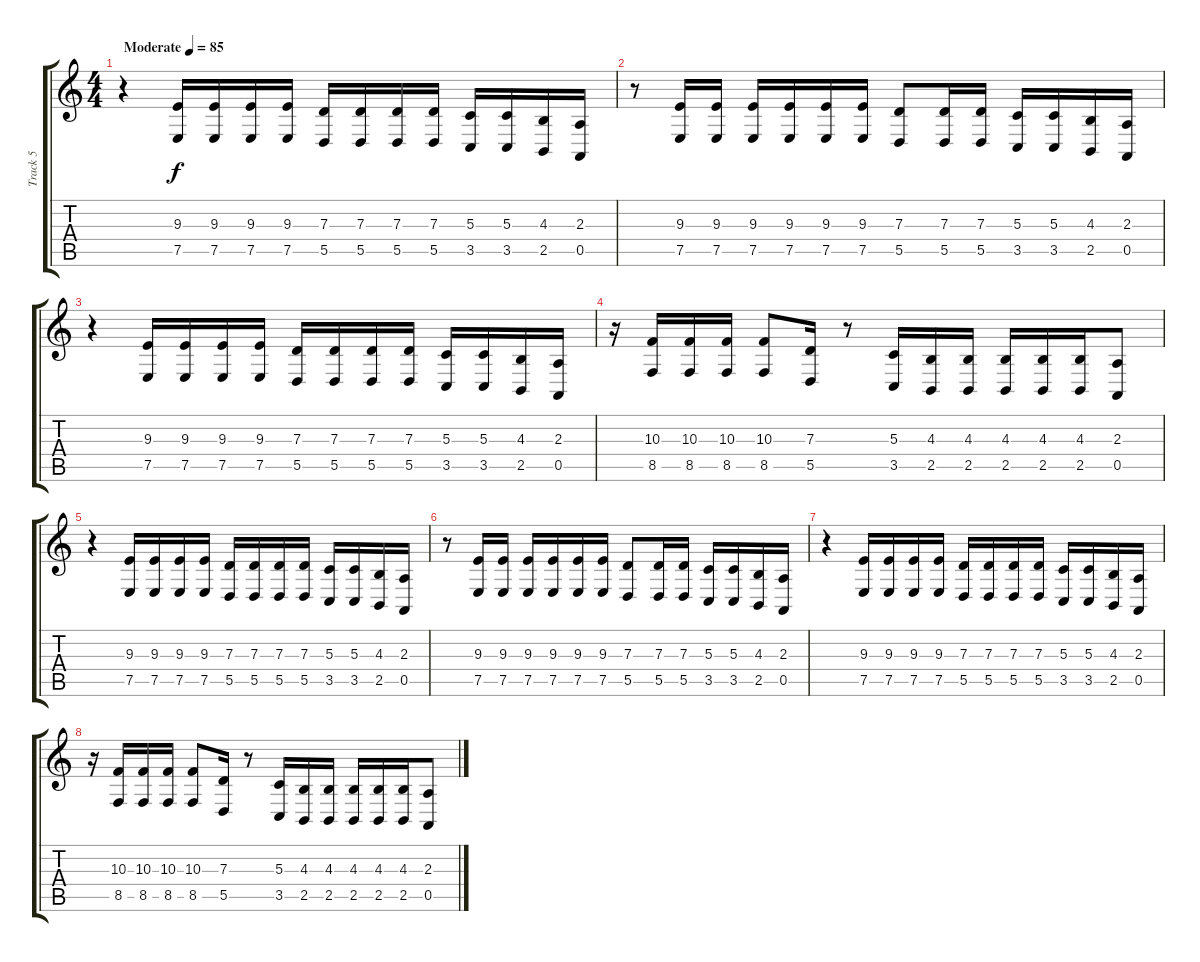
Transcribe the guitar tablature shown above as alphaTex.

\track ("Track 5" "Track 5") {instrument flute}
\staff {score tabs}
\tuning (E4 B3 G3 D3 A2 E2) {hide}
\ts (4 4)
\tempo (85 "Moderate")
\clef g2
\ks c
r.4{dy f instrument flute} (9.3 7.5).16 (9.3 7.5).16 (9.3 7.5).16 (9.3 7.5).16 (7.3 5.5).16 (7.3 5.5).16 (7.3 5.5).16 (7.3 5.5).16 (5.3 3.5).16 (5.3 3.5).16 (4.3 2.5).16 (2.3 0.5).16 |
r.8 (9.3 7.5).16 (9.3 7.5).16 (9.3 7.5).16 (9.3 7.5).16 (9.3 7.5).16 (9.3 7.5).16 (7.3 5.5).8 (7.3 5.5).16 (7.3 5.5).16 (5.3 3.5).16 (5.3 3.5).16 (4.3 2.5).16 (2.3 0.5).16 |
r.4 (9.3 7.5).16 (9.3 7.5).16 (9.3 7.5).16 (9.3 7.5).16 (7.3 5.5).16 (7.3 5.5).16 (7.3 5.5).16 (7.3 5.5).16 (5.3 3.5).16 (5.3 3.5).16 (4.3 2.5).16 (2.3 0.5).16 |
r.16 (10.3 8.5).16 (10.3 8.5).16 (10.3 8.5).16 (10.3 8.5).8 (7.3 5.5).16 r.8 (5.3 3.5).16 (4.3 2.5).16 (4.3 2.5).16 (4.3 2.5).16 (4.3 2.5).16 (4.3 2.5).16 (2.3 0.5).8 |
r.4 (9.3 7.5).16 (9.3 7.5).16 (9.3 7.5).16 (9.3 7.5).16 (7.3 5.5).16 (7.3 5.5).16 (7.3 5.5).16 (7.3 5.5).16 (5.3 3.5).16 (5.3 3.5).16 (4.3 2.5).16 (2.3 0.5).16 |
r.8 (9.3 7.5).16 (9.3 7.5).16 (9.3 7.5).16 (9.3 7.5).16 (9.3 7.5).16 (9.3 7.5).16 (7.3 5.5).8 (7.3 5.5).16 (7.3 5.5).16 (5.3 3.5).16 (5.3 3.5).16 (4.3 2.5).16 (2.3 0.5).16 |
r.4 (9.3 7.5).16 (9.3 7.5).16 (9.3 7.5).16 (9.3 7.5).16 (7.3 5.5).16 (7.3 5.5).16 (7.3 5.5).16 (7.3 5.5).16 (5.3 3.5).16 (5.3 3.5).16 (4.3 2.5).16 (2.3 0.5).16 |
r.16 (10.3 8.5).16 (10.3 8.5).16 (10.3 8.5).16 (10.3 8.5).8 (7.3 5.5).16 r.8 (5.3 3.5).16 (4.3 2.5).16 (4.3 2.5).16 (4.3 2.5).16 (4.3 2.5).16 (4.3 2.5).16 (2.3 0.5).8
